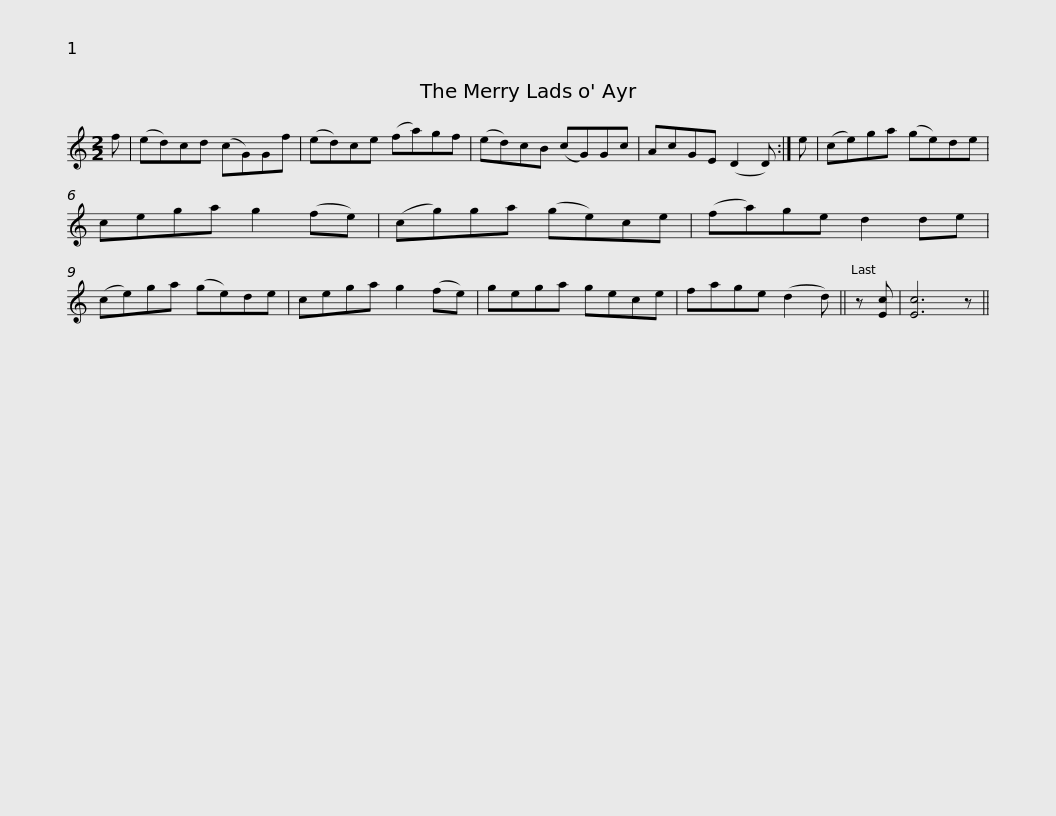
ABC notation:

X:1
L:1/8
M:2/2
I:linebreak $
K:C
V:1 treble
V:1
 f | (ed)cd (cG)Gf | (ed)ce (fa)gf | (ed)cB (cG)Gc | AcGE (D2 D) :| %5
 e | (ce)ga (ge)de |$ cega g2 (fe) | (cg)ga (ge)ce | (fa)ge d2 de | %10
 (ce)ga (ge)de | cega g2 (fe) | gega gece |$ fage (d2 d) || z [Ec] | %15
 [Ec]6 z || %16
